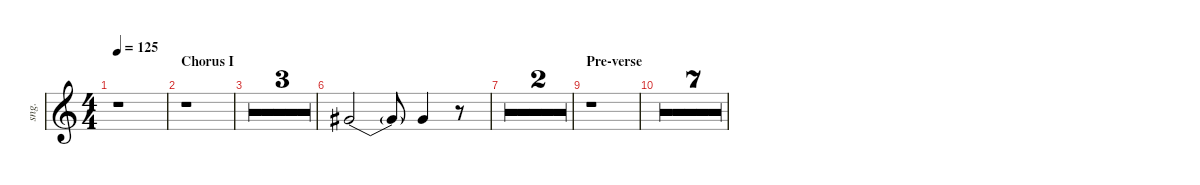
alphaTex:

\defaultSystemsLayout 4
\hideDynamics
\bracketExtendMode nobrackets
\track ("V. Harmony 2" "sng.") {defaultSystemsLayout 4 multiBarRest instrument voiceoohs}
\staff {score}
\tuning (E4 B3 G3 D3 A2 E2)
\ts (4 4)
\tempo 125
\clef g2
\ks c
r.1{dy mf} |
\section ("" "Chorus I")
r.1 |
r.1 |
r.1 |
r.1 |
9.2{be (bendrelease 7.8 0 23.4 2 37.8 2 45.6 0) acc #}.2 9.2{t acc #}.8 9.2{acc #}.4 r.8 |
r.2 r.2 |
r.1 |
\section ("" "Pre-verse")
r.1 |
r.1 |
r.1 |
r.1 |
r.1 |
r.1 |
r.1 |
r.1
